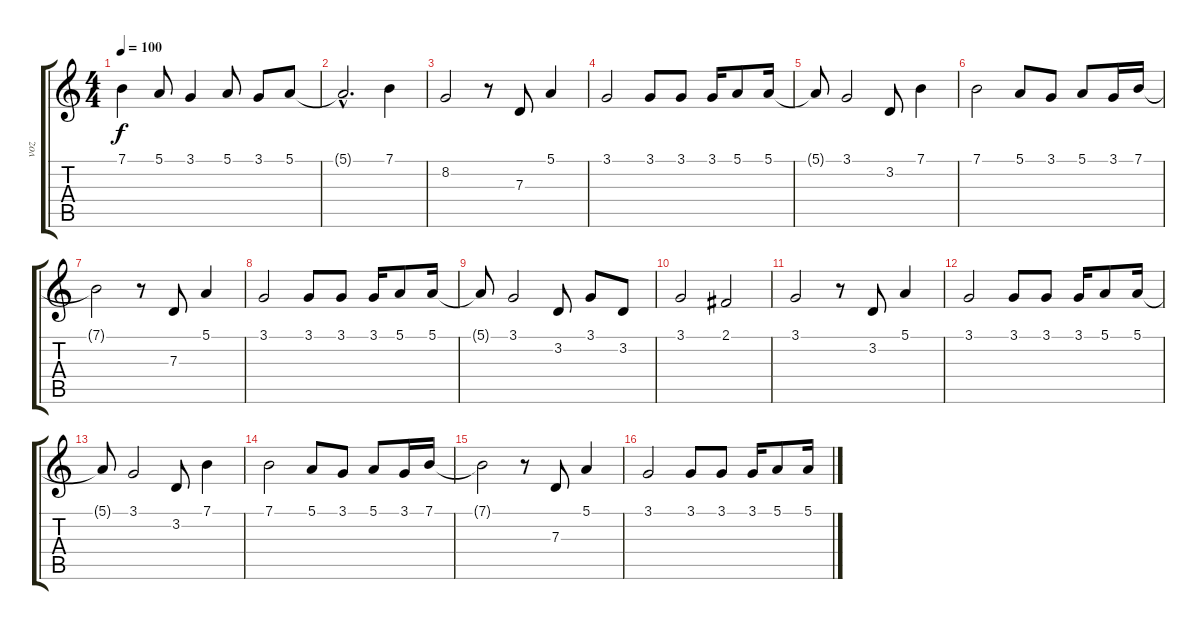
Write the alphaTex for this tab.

\track ("voz" "voz") {instrument lead2sawtooth}
\staff {score tabs}
\tuning (E4 B3 G3 D3 A2 E2) {hide}
\ts (4 4)
\tempo 100
\clef g2
\ks c
7.1{t}.4{dy f} 5.1.8 3.1.4 5.1.8 3.1.8 5.1.8 |
5.1{hac t}.2{d} 7.1.4 |
8.2.2 r.8 7.3.8 5.1.4 |
3.1.2 3.1.8 3.1.8 3.1.16 5.1.8 5.1.16 |
5.1{t}.8 3.1.2 3.2.8 7.1.4 |
7.1.2 5.1.8 3.1.8 5.1.8 3.1.16 7.1.16 |
7.1{t}.2 r.8 7.3.8 5.1.4 |
3.1.2 3.1.8 3.1.8 3.1.16 5.1.8 5.1.16 |
5.1{t}.8 3.1.2 3.2.8 3.1.8 3.2.8 |
3.1.2 2.1.2 |
3.1.2 r.8 3.2.8 5.1.4 |
3.1.2 3.1.8 3.1.8 3.1.16 5.1.8 5.1.16 |
5.1{t}.8 3.1.2 3.2.8 7.1.4 |
7.1.2 5.1.8 3.1.8 5.1.8 3.1.16 7.1.16 |
7.1{t}.2 r.8 7.3.8 5.1.4 |
3.1.2 3.1.8 3.1.8 3.1.16 5.1.8 5.1.16
